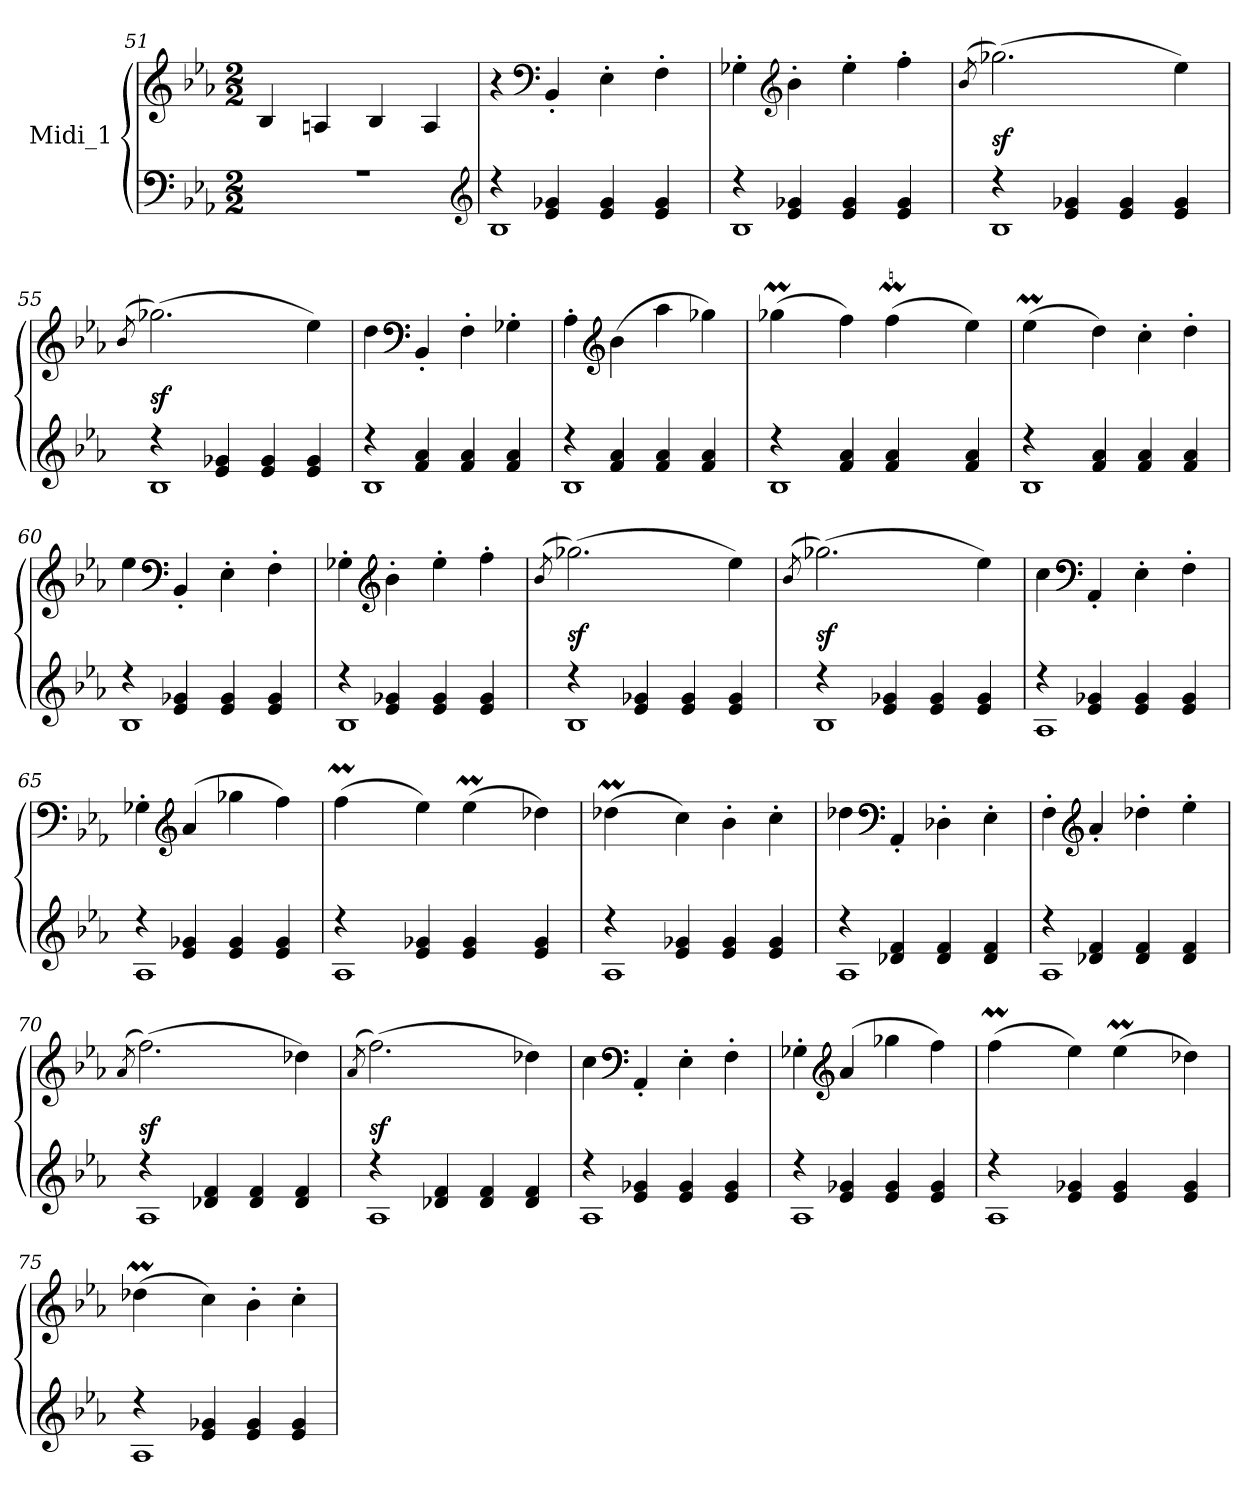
**kern	**kern	**dynam
*part1	*part1	*part1
*staff2	*staff1	*staff1/2
*I"Midi_1	*	*
*clefF4	*clefG2	*
*k[b-e-a-]	*k[b-e-a-]	*
*E-:	*E-:	*
*M2/2	*M2/2	*
=51	=51	=51
*^	*	*
1r	1ryy	4B-	.
.	.	4An	.
.	.	4B-	.
.	.	4A	.
*clefG2	*	*	*
=52	=52	=52	=52
4r	1B-\	4r	.
*	*	*clefF4	*
4e-/ 4g-X/	.	4BB-'	.
4e-/ 4g-/	.	4E-'	.
4e-/ 4g-/	.	4F'	.
=53	=53	=53	=53
4r	1B-\	4G-X'	.
*	*	*clefG2	*
4e-/ 4g-X/	.	4b-'	.
4e-/ 4g-/	.	4ee-'	.
4e-/ 4g-/	.	4ff'	.
!!LO:LB:g=z
=54	=54	=54	=54
.	.	(<8qb-/	.
*	*	*^	*
!	!	!	!	!LO:DY:b
4r	1B-\	(>2.gg-X\)	16b-\KLyy	sf
.	.	.	[8.gg-\Jyy	.
4e-/ 4g-X/	.	.	2gg-\yy]	.
4e-/ 4g-/	.	.	.	.
4e-/ 4g-/	.	4ee-\)	4ryy	.
=55	=55	=55	=55	=55
.	.	(<8qb-/	.	.
!	!	!	!	!LO:DY:b
4r	1B-\	(>2.gg-X\)	16b-\KLyy	sf
.	.	.	[8.gg-\Jyy	.
4e-/ 4g-X/	.	.	2gg-\yy]	.
4e-/ 4g-/	.	.	.	.
4e-/ 4g-/	.	4ee-\)	4ryy	.
=56	=56	=56	=56	=56
4r	1B-\	4dd\	4ryy	.
*	*	*clefF4	*	*
4f/ 4a-/	.	4ryy	4BB-'/	.
4f/ 4a-/	.	4F'\	2ryy	.
4f/ 4a-/	.	4G-X'\	.	.
=57	=57	=57	=57	=57
4r	1B-\	4A-'\	4ryy	.
*	*	*clefG2	*	*
4f/ 4a-/	.	(>4b-\	4ryy	.
4f/ 4a-/	.	4aa-\	4ryy	.
4f/ 4a-/	.	4gg-X\)	4gg-\yy	.
=58	=58	=58	=58	=58
4r	1B-\	(>4gg-XM\	16gg-\LLyy	.
.	.	.	16aa-\Jyy	.
.	.	.	8gg-\Jyy	.
4f/ 4a-/	.	4ff\)	4ff\yy	.
4f/ 4a-/	.	(>4ffM\	16ff\LLyy	.
.	.	.	16gg-\Jyy	.
.	.	.	8ff\Jyy	.
4f/ 4a-/	.	4ee-\)	4ee-\yy	.
!!LO:LB:g=z	!!
=59	=59	=59	=59	=59
4r	1B-\	(>4ee-M\	16ee-\LLyy	.
.	.	.	16ff\Jyy	.
.	.	.	8ee-\Jyy	.
4f/ 4a-/	.	4dd\)	4ryy	.
4f/ 4a-/	.	4cc'\	4ryy	.
4f/ 4a-/	.	4dd'\	4ryy	.
=60	=60	=60	=60	=60
4r	1B-\	4ee-\	4ryy	.
*	*	*clefF4	*	*
4e-/ 4g-X/	.	4ryy	4BB-'/	.
4e-/ 4g-/	.	4E-'\	4ryy	.
4e-/ 4g-/	.	4F'\	4ryy	.
=61	=61	=61	=61	=61
4r	1B-\	4G-X'\	4ryy	.
*	*	*clefG2	*	*
4e-/ 4g-X/	.	4b-'\	4ryy	.
4e-/ 4g-/	.	4ee-'\	4ryy	.
4e-/ 4g-/	.	4ff'\	4ryy	.
=62	=62	=62	=62	=62
.	.	(<8qb-/	.	.
!	!	!	!	!LO:DY:b
4r	1B-\	(>2.gg-X\)	16b-\KLyy	sf
.	.	.	[8.gg-\Jyy	.
4e-/ 4g-X/	.	.	2gg-\yy]	.
4e-/ 4g-/	.	.	.	.
4e-/ 4g-/	.	4ee-\)	4ryy	.
=63	=63	=63	=63	=63
.	.	(<8qb-/	.	.
!	!	!	!	!LO:DY:b
4r	1B-\	(>2.gg-X\)	16b-\KLyy	sf
.	.	.	[8.gg-\Jyy	.
4e-/ 4g-X/	.	.	2gg-\yy]	.
4e-/ 4g-/	.	.	.	.
4e-/ 4g-/	.	4ee-\)	4ryy	.
!!LO:LB:g=z	!!
=64	=64	=64	=64	=64
4r	1A-\	4cc\	4ryy	.
*	*	*clefF4	*	*
4e-/ 4g-X/	.	4ryy	4AA-'/	.
4e-/ 4g-/	.	4E-'\	4ryy	.
4e-/ 4g-/	.	4F'\	4ryy	.
=65	=65	=65	=65	=65
4r	1A-\	4G-X'\	4ryy	.
*	*	*clefG2	*	*
4e-/ 4g-X/	.	(>4a-/	4ryy	.
4e-/ 4g-/	.	4gg-X\	4ryy	.
4e-/ 4g-/	.	4ff\)	4ff\yy	.
=66	=66	=66	=66	=66
4r	1A-\	(>4ffM\	16ff\LLyy	.
.	.	.	16gg-\Jyy	.
.	.	.	8ff\Jyy	.
4e-/ 4g-X/	.	4ee-\)	4ee-\yy	.
4e-/ 4g-/	.	(>4ee-M\	16ee-\LLyy	.
.	.	.	16ff\Jyy	.
.	.	.	8ee-\Jyy	.
4e-/ 4g-/	.	4dd-X\)	4dd-\yy	.
=67	=67	=67	=67	=67
4r	1A-\	(>4dd-XM\	16dd-\LLyy	.
.	.	.	16ee-\Jyy	.
.	.	.	8dd-\Jyy	.
4e-/ 4g-X/	.	4cc\)	4ryy	.
4e-/ 4g-/	.	4b-'\	4ryy	.
4e-/ 4g-/	.	4cc'\	4ryy	.
=68	=68	=68	=68	=68
4r	1A-\	4dd-X\	4ryy	.
*	*	*clefF4	*	*
4d-X/ 4f/	.	4ryy	4AA-'/	.
4d-/ 4f/	.	4D-X'\	2ryy	.
4d-/ 4f/	.	4E-'\	.	.
!!LO:LB:g=z	!!
=69	=69	=69	=69	=69
4r	1A-\	4F'\	4ryy	.
*	*	*clefG2	*	*
4d-X/ 4f/	.	4ryy	4a-'/	.
4d-/ 4f/	.	4dd-X'\	4ryy	.
4d-/ 4f/	.	4ee-'\	4ryy	.
=70	=70	=70	=70	=70
.	.	(<8qa-/	.	.
!	!	!	!	!LO:DY:b
4r	1A-\	(>2.ff\)	16a-\KLyy	sf
.	.	.	[8.ff\Jyy	.
4d-X/ 4f/	.	.	2ff\yy]	.
4d-/ 4f/	.	.	.	.
4d-/ 4f/	.	4dd-X\)	4ryy	.
=71	=71	=71	=71	=71
.	.	(<8qa-/	.	.
!	!	!	!	!LO:DY:b
4r	1A-\	(>2.ff\)	16a-\KLyy	sf
.	.	.	[8.ff\Jyy	.
4d-X/ 4f/	.	.	2ff\yy]	.
4d-/ 4f/	.	.	.	.
4d-/ 4f/	.	4dd-X\)	4ryy	.
=72	=72	=72	=72	=72
4r	1A-\	4cc\	4ryy	.
*	*	*clefF4	*	*
4e-/ 4g-X/	.	4ryy	4AA-'/	.
4e-/ 4g-/	.	4E-'\	4ryy	.
4e-/ 4g-/	.	4F'\	4ryy	.
=73	=73	=73	=73	=73
4r	1A-\	4G-X'\	4ryy	.
*	*	*clefG2	*	*
4e-/ 4g-X/	.	(>4a-/	4ryy	.
4e-/ 4g-/	.	4gg-X\	4ryy	.
4e-/ 4g-/	.	4ff\)	4ff\yy	.
!!LO:LB:g=z	!!
=74	=74	=74	=74	=74
4r	1A-\	(>4ffM\	16ff\LLyy	.
.	.	.	16gg-\Jyy	.
.	.	.	8ff\Jyy	.
4e-/ 4g-X/	.	4ee-\)	4ee-\yy	.
4e-/ 4g-/	.	(>4ee-M\	16ee-\LLyy	.
.	.	.	16ff\Jyy	.
.	.	.	8ee-\Jyy	.
4e-/ 4g-/	.	4dd-X\)	4dd-\yy	.
=75	=75	=75	=75	=75
4r	1A-\	(>4dd-XM\	16dd-\LLyy	.
.	.	.	16ee-\Jyy	.
.	.	.	8dd-\Jyy	.
4e-/ 4g-X/	.	4cc\)	4ryy	.
4e-/ 4g-/	.	4b-'\	4ryy	.
4e-/ 4g-/	.	4cc'\	4ryy	.
*v	*v	*	*	*
*	*v	*v	*
=	=	=
*-	*-	*-
